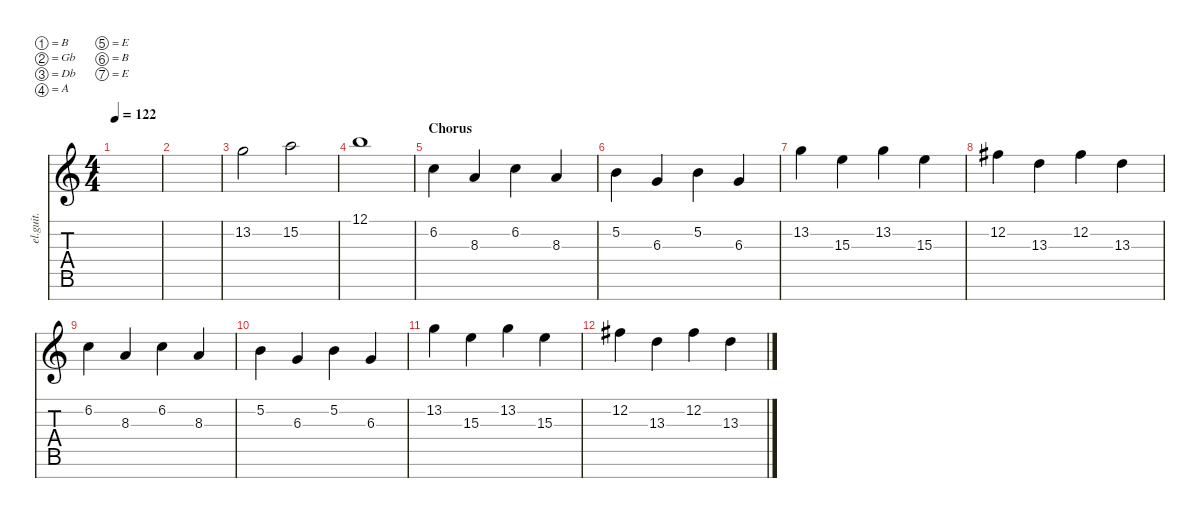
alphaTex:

\defaultSystemsLayout 4
\hideDynamics
\bracketExtendMode nobrackets
\track ("Clean" "el.guit.") {instrument distortionguitar}
\staff {score tabs}
\tuning (B3 Gb3 Db3 A2 E2 B1 E1)
\ts (4 4)
\tempo 122
\clef g2
\ks c
|
|
13.2.2 15.2.2 |
12.1.1 |
\section ("" "Chorus")
6.2.4 8.3.4 6.2.4 8.3.4 |
5.2.4 6.3.4 5.2.4 6.3.4 |
13.2.4 15.3.4 13.2.4 15.3.4 |
12.2{acc #}.4 13.3.4 12.2{acc #}.4 13.3.4 |
6.2.4 8.3.4 6.2.4 8.3.4 |
5.2.4 6.3.4 5.2.4 6.3.4 |
13.2.4 15.3.4 13.2.4 15.3.4 |
12.2{acc #}.4 13.3.4 12.2{acc #}.4 13.3.4
